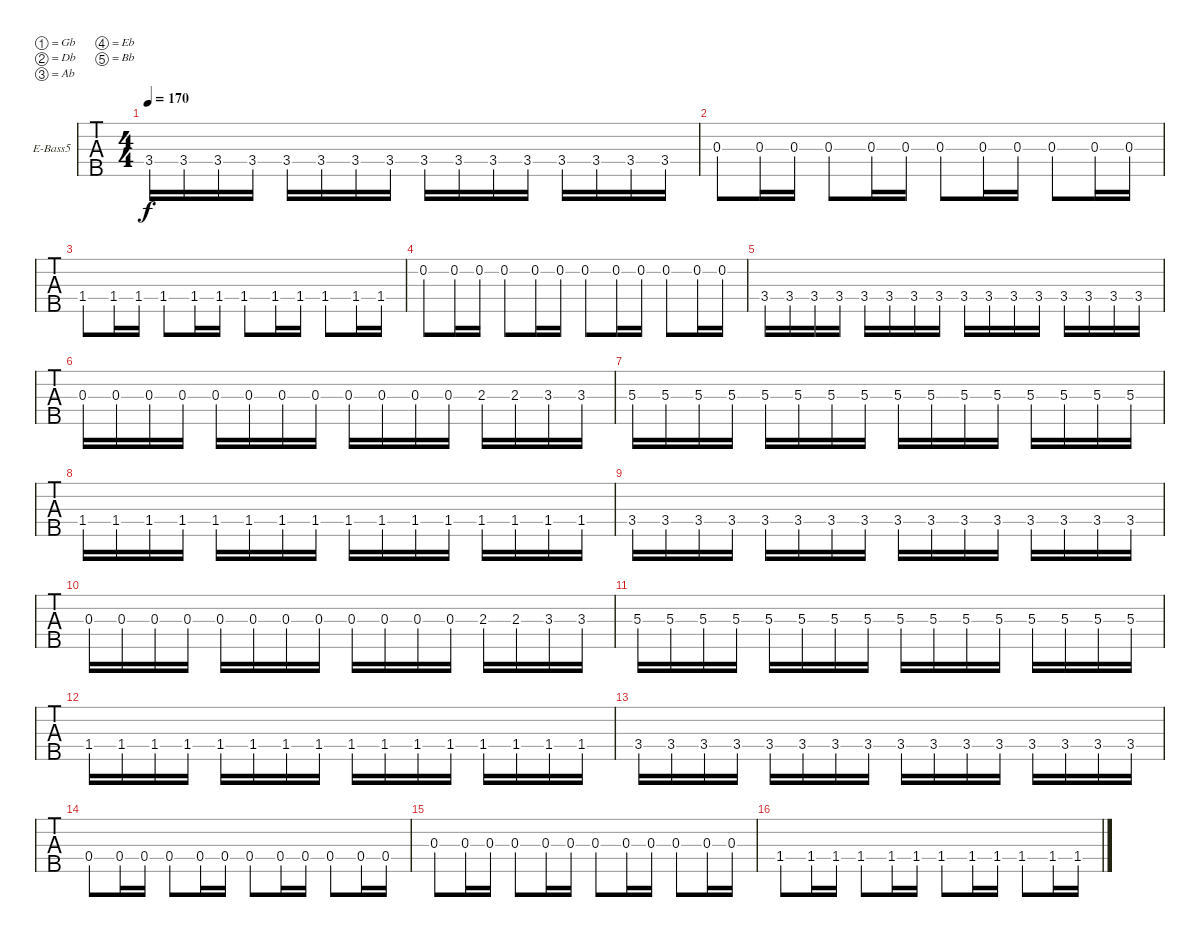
\bracketExtendMode groupsimilarinstruments
\firstSystemTrackNameOrientation horizontal
\otherSystemsTrackNameOrientation horizontal
\track ("Иван Изотов" "E-Bass5") {instrument electricbasspick}
\staff {tabs}
\tuning (Gb2 Db2 Ab1 Eb1 Bb0)
\ts (4 4)
\tempo 170
\clef f4
\ks c
3.4.16{dy f} 3.4.16 3.4.16 3.4.16 3.4.16 3.4.16 3.4.16 3.4.16 3.4.16 3.4.16 3.4.16 3.4.16 3.4.16 3.4.16 3.4.16 3.4.16 |
0.3.8 0.3.16 0.3.16 0.3.8 0.3.16 0.3.16 0.3.8 0.3.16 0.3.16 0.3.8 0.3.16 0.3.16 |
1.4.8 1.4.16 1.4.16 1.4.8 1.4.16 1.4.16 1.4.8 1.4.16 1.4.16 1.4.8 1.4.16 1.4.16 |
0.2.8 0.2.16 0.2.16 0.2.8 0.2.16 0.2.16 0.2.8 0.2.16 0.2.16 0.2.8 0.2.16 0.2.16 |
3.4.16 3.4.16 3.4.16 3.4.16 3.4.16 3.4.16 3.4.16 3.4.16 3.4.16 3.4.16 3.4.16 3.4.16 3.4.16 3.4.16 3.4.16 3.4.16 |
0.3.16 0.3.16 0.3.16 0.3.16 0.3.16 0.3.16 0.3.16 0.3.16 0.3.16 0.3.16 0.3.16 0.3.16 2.3.16 2.3.16 3.3.16 3.3.16 |
5.3.16 5.3.16 5.3.16 5.3.16 5.3.16 5.3.16 5.3.16 5.3.16 5.3.16 5.3.16 5.3.16 5.3.16 5.3.16 5.3.16 5.3.16 5.3.16 |
1.4.16 1.4.16 1.4.16 1.4.16 1.4.16 1.4.16 1.4.16 1.4.16 1.4.16 1.4.16 1.4.16 1.4.16 1.4.16 1.4.16 1.4.16 1.4.16 |
3.4.16 3.4.16 3.4.16 3.4.16 3.4.16 3.4.16 3.4.16 3.4.16 3.4.16 3.4.16 3.4.16 3.4.16 3.4.16 3.4.16 3.4.16 3.4.16 |
0.3.16 0.3.16 0.3.16 0.3.16 0.3.16 0.3.16 0.3.16 0.3.16 0.3.16 0.3.16 0.3.16 0.3.16 2.3.16 2.3.16 3.3.16 3.3.16 |
5.3.16 5.3.16 5.3.16 5.3.16 5.3.16 5.3.16 5.3.16 5.3.16 5.3.16 5.3.16 5.3.16 5.3.16 5.3.16 5.3.16 5.3.16 5.3.16 |
1.4.16 1.4.16 1.4.16 1.4.16 1.4.16 1.4.16 1.4.16 1.4.16 1.4.16 1.4.16 1.4.16 1.4.16 1.4.16 1.4.16 1.4.16 1.4.16 |
3.4.16 3.4.16 3.4.16 3.4.16 3.4.16 3.4.16 3.4.16 3.4.16 3.4.16 3.4.16 3.4.16 3.4.16 3.4.16 3.4.16 3.4.16 3.4.16 |
0.4.8 0.4.16 0.4.16 0.4.8 0.4.16 0.4.16 0.4.8 0.4.16 0.4.16 0.4.8 0.4.16 0.4.16 |
0.3.8 0.3.16 0.3.16 0.3.8 0.3.16 0.3.16 0.3.8 0.3.16 0.3.16 0.3.8 0.3.16 0.3.16 |
1.4.8 1.4.16 1.4.16 1.4.8 1.4.16 1.4.16 1.4.8 1.4.16 1.4.16 1.4.8 1.4.16 1.4.16
